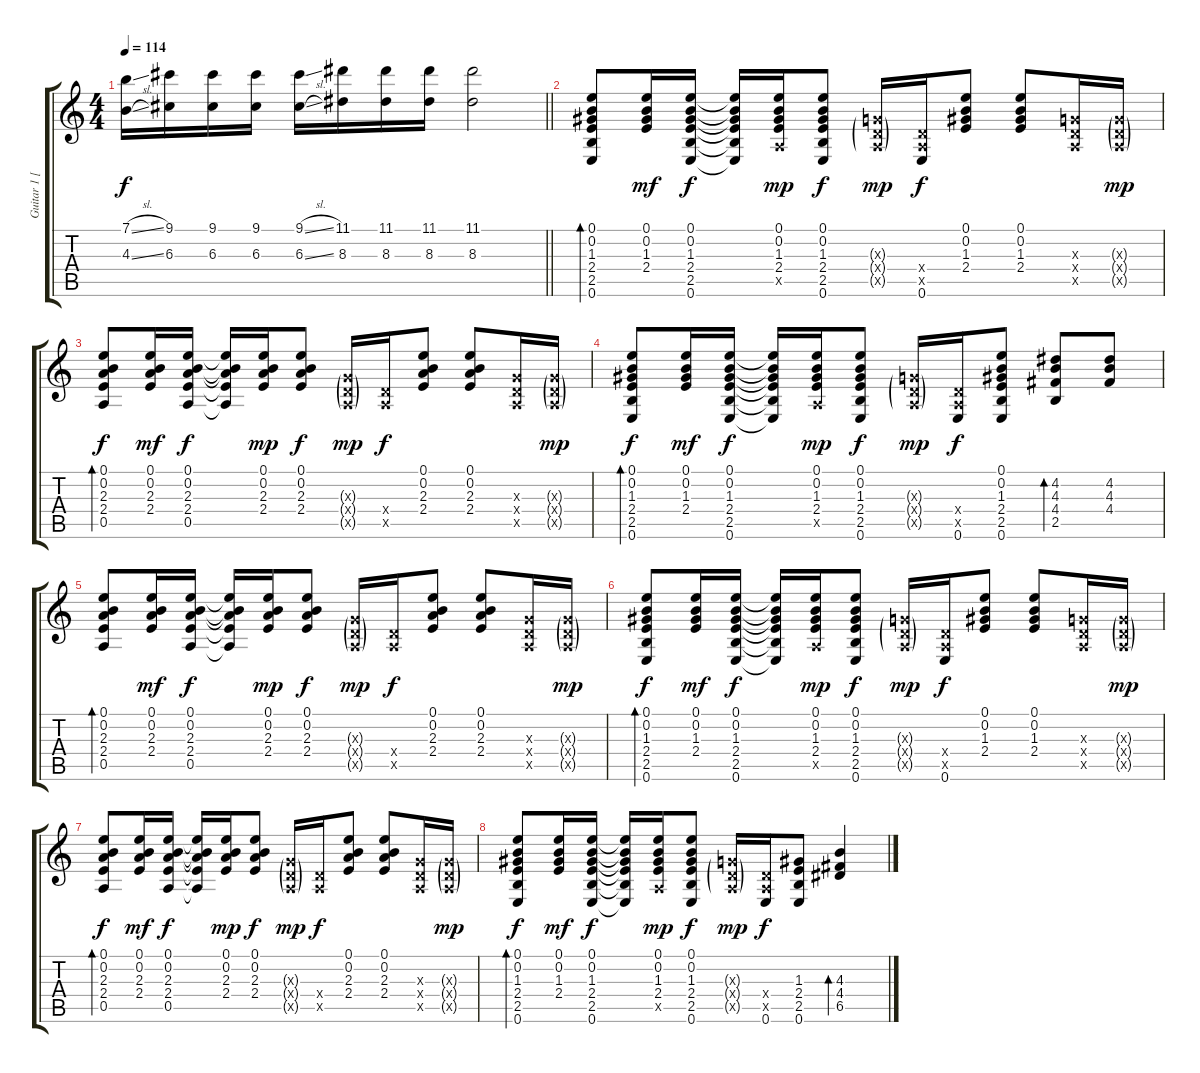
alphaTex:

\track ("Guitar 1 [Paul]" "Guitar 1 [") {instrument electricguitarclean}
\staff {score tabs}
\tuning (E4 B3 G3 D3 A2 E2) {hide}
\ts (4 4)
\tempo 114
\clef g2
\barLineRight lightlight
\ks c
(7.1{sl} 4.3{sl}).16{dy f volume 14} (9.1 6.3).16 (9.1 6.3).16 (9.1 6.3).16 (9.1{sl} 6.3{sl}).16 (11.1 8.3).16 (11.1 8.3).16 (11.1 8.3).16 (11.1 8.3).2 |
(0.1 0.2 1.3 2.4 2.5 0.6).8{bd 60 volume 10} (0.1 0.2 1.3 2.4).16{dy mf} (0.1 0.2 1.3 2.4 2.5 0.6).16{dy f} (0.1{t} 0.2{t} 1.3{t} 2.4{t} 2.5{t} 0.6{t}).16 (0.1 0.2 1.3 2.4 0.5{x}).16{dy mp} (0.1 0.2 1.3 2.4 2.5 0.6).8{dy f} (0.3{g x} 0.4{g x} 0.5{g x}).16{dy mp} (0.4{x} 0.5{x} 0.6).16{dy f} (0.1 0.2 1.3 2.4).8 (0.1 0.2 1.3 2.4).8 (0.3{x} 0.4{x} 0.5{x}).16 (0.3{g x} 0.4{g x} 0.5{g x}).16{dy mp} |
(0.1 0.2 2.3 2.4 0.5).8{bd 60 dy f} (0.1 0.2 2.3 2.4).16{dy mf} (0.1 0.2 2.3 2.4 0.5).16{dy f} (0.1{t} 0.2{t} 2.3{t} 2.4{t} 0.5{t}).16 (0.1 0.2 2.3 2.4).16{dy mp} (0.1 0.2 2.3 2.4).8{dy f} (0.3{g x} 0.4{g x} 0.5{g x}).16{dy mp} (0.4{x} 0.5{x}).16{dy f} (0.1 0.2 2.3 2.4).8 (0.1 0.2 2.3 2.4).8 (0.3{x} 0.4{x} 0.5{x}).16 (0.3{g x} 0.4{g x} 0.5{g x}).16{dy mp} |
(0.1 0.2 1.3 2.4 2.5 0.6).8{bd 60 dy f} (0.1 0.2 1.3 2.4).16{dy mf} (0.1 0.2 1.3 2.4 2.5 0.6).16{dy f} (0.1{t} 0.2{t} 1.3{t} 2.4{t} 2.5{t} 0.6{t}).16 (0.1 0.2 1.3 2.4 0.5{x}).16{dy mp} (0.1 0.2 1.3 2.4 2.5 0.6).8{dy f} (0.3{g x} 0.4{g x} 0.5{g x}).16{dy mp} (0.4{x} 0.5{x} 0.6).16{dy f} (0.1 0.2 1.3 2.4 2.5 0.6).8 (4.2 4.3 4.4 2.5).8{bd 60} (4.2 4.3 4.4).8 |
(0.1 0.2 2.3 2.4 0.5).8{bd 60} (0.1 0.2 2.3 2.4).16{dy mf} (0.1 0.2 2.3 2.4 0.5).16{dy f} (0.1{t} 0.2{t} 2.3{t} 2.4{t} 0.5{t}).16 (0.1 0.2 2.3 2.4).16{dy mp} (0.1 0.2 2.3 2.4).8{dy f} (0.3{g x} 0.4{g x} 0.5{g x}).16{dy mp} (0.4{x} 0.5{x}).16{dy f} (0.1 0.2 2.3 2.4).8 (0.1 0.2 2.3 2.4).8 (0.3{x} 0.4{x} 0.5{x}).16 (0.3{g x} 0.4{g x} 0.5{g x}).16{dy mp} |
(0.1 0.2 1.3 2.4 2.5 0.6).8{bd 60 dy f} (0.1 0.2 1.3 2.4).16{dy mf} (0.1 0.2 1.3 2.4 2.5 0.6).16{dy f} (0.1{t} 0.2{t} 1.3{t} 2.4{t} 2.5{t} 0.6{t}).16 (0.1 0.2 1.3 2.4 0.5{x}).16{dy mp} (0.1 0.2 1.3 2.4 2.5 0.6).8{dy f} (0.3{g x} 0.4{g x} 0.5{g x}).16{dy mp} (0.4{x} 0.5{x} 0.6).16{dy f} (0.1 0.2 1.3 2.4).8 (0.1 0.2 1.3 2.4).8 (0.3{x} 0.4{x} 0.5{x}).16 (0.3{g x} 0.4{g x} 0.5{g x}).16{dy mp} |
(0.1 0.2 2.3 2.4 0.5).8{bd 60 dy f} (0.1 0.2 2.3 2.4).16{dy mf} (0.1 0.2 2.3 2.4 0.5).16{dy f} (0.1{t} 0.2{t} 2.3{t} 2.4{t} 0.5{t}).16 (0.1 0.2 2.3 2.4).16{dy mp} (0.1 0.2 2.3 2.4).8{dy f} (0.3{g x} 0.4{g x} 0.5{g x}).16{dy mp} (0.4{x} 0.5{x}).16{dy f} (0.1 0.2 2.3 2.4).8 (0.1 0.2 2.3 2.4).8 (0.3{x} 0.4{x} 0.5{x}).16 (0.3{g x} 0.4{g x} 0.5{g x}).16{dy mp} |
(0.1 0.2 1.3 2.4 2.5 0.6).8{bd 60 dy f} (0.1 0.2 1.3 2.4).16{dy mf} (0.1 0.2 1.3 2.4 2.5 0.6).16{dy f} (0.1{t} 0.2{t} 1.3{t} 2.4{t} 2.5{t} 0.6{t}).16 (0.1 0.2 1.3 2.4 0.5{x}).16{dy mp} (0.1 0.2 1.3 2.4 2.5 0.6).8{dy f} (0.3{g x} 0.4{g x} 0.5{g x}).16{dy mp} (0.4{x} 0.5{x} 0.6).16{dy f} (1.3 2.4 2.5 0.6).8 (4.3 4.4 6.5).4{bd 60}
